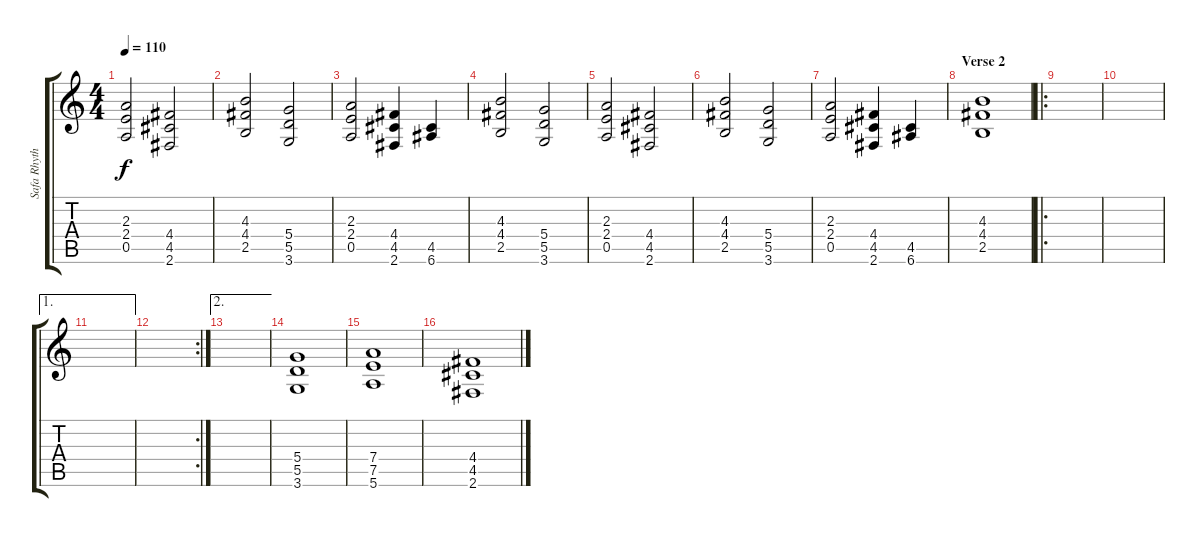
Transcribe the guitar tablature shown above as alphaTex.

\track ("Safa Rhythm" "Safa Rhyth") {instrument distortionguitar}
\staff {score tabs}
\tuning (E4 B3 G3 D3 A2 E2) {hide}
\ts (4 4)
\tempo 110
\clef g2
\ks c
(2.3 2.4 0.5).2{dy f} (4.4 4.5 2.6).2 |
(4.3 4.4 2.5).2 (5.4 5.5 3.6).2 |
(2.3 2.4 0.5).2 (4.4 4.5 2.6).4 (4.5 6.6).4 |
(4.3 4.4 2.5).2 (5.4 5.5 3.6).2 |
(2.3 2.4 0.5).2 (4.4 4.5 2.6).2 |
(4.3 4.4 2.5).2 (5.4 5.5 3.6).2 |
(2.3 2.4 0.5).2 (4.4 4.5 2.6).4 (4.5 6.6).4 |
\section ("" "Verse 2")
(4.3 4.4 2.5).1 |
\ro
|
|
\ae 1
|
\rc 2
|
\ae 2
|
(5.4 5.5 3.6).1 |
(7.4 7.5 5.6).1 |
(4.4 4.5 2.6).1
